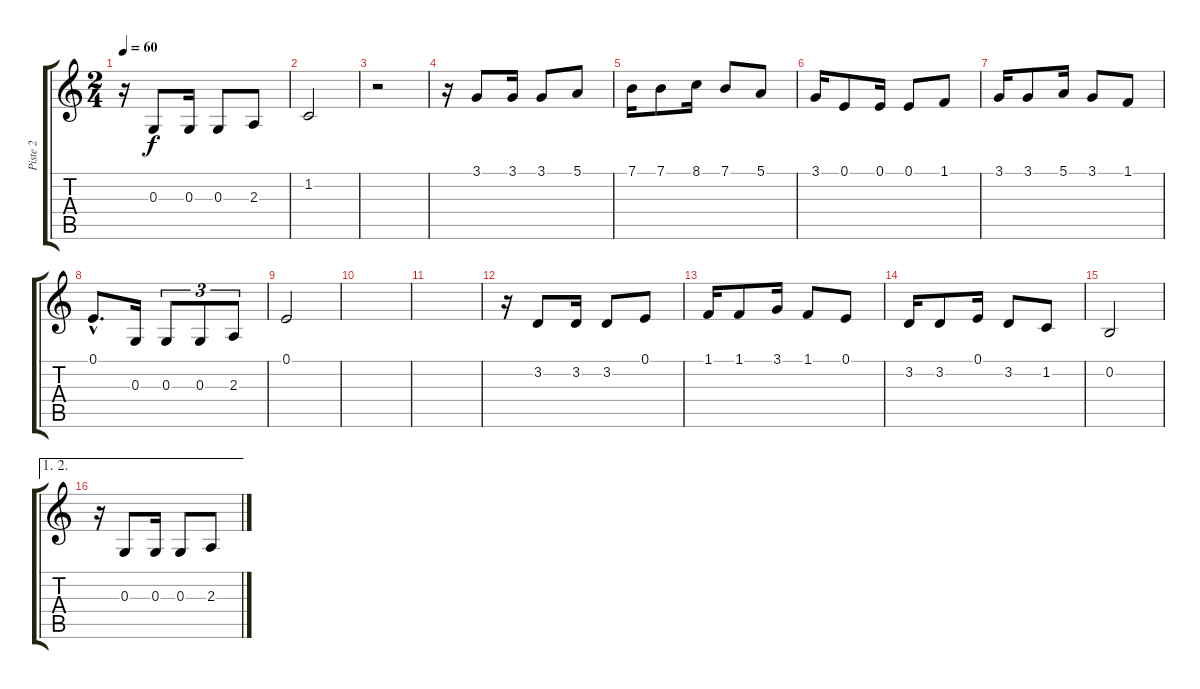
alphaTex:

\track ("Piste 2" "Piste 2") {instrument harmonica}
\staff {score tabs}
\tuning (E4 B3 G3 D3 A2 E2) {hide}
\ts (2 4)
\tempo 60
\clef g2
\ks c
r.16{dy f} 0.3.8 0.3.16 0.3.8 2.3.8 |
1.2.2 |
r.2 |
r.16 3.1.8 3.1.16 3.1.8 5.1.8 |
7.1.16 7.1.8 8.1.16 7.1.8 5.1.8 |
3.1.16 0.1.8 0.1.16 0.1.8 1.1.8 |
3.1.16 3.1.8 5.1.16 3.1.8 1.1.8 |
0.1{hac}.8{d} 0.3.16 0.3.8{tu (3 2)} 0.3.8{tu (3 2)} 2.3.8{tu (3 2)} |
0.1.2 |
|
|
r.16 3.2.8 3.2.16 3.2.8 0.1.8 |
1.1.16 1.1.8 3.1.16 1.1.8 0.1.8 |
3.2.16 3.2.8 0.1.16 3.2.8 1.2.8 |
0.2.2 |
\ae (1 2)
r.16 0.3.8 0.3.16 0.3.8 2.3.8
